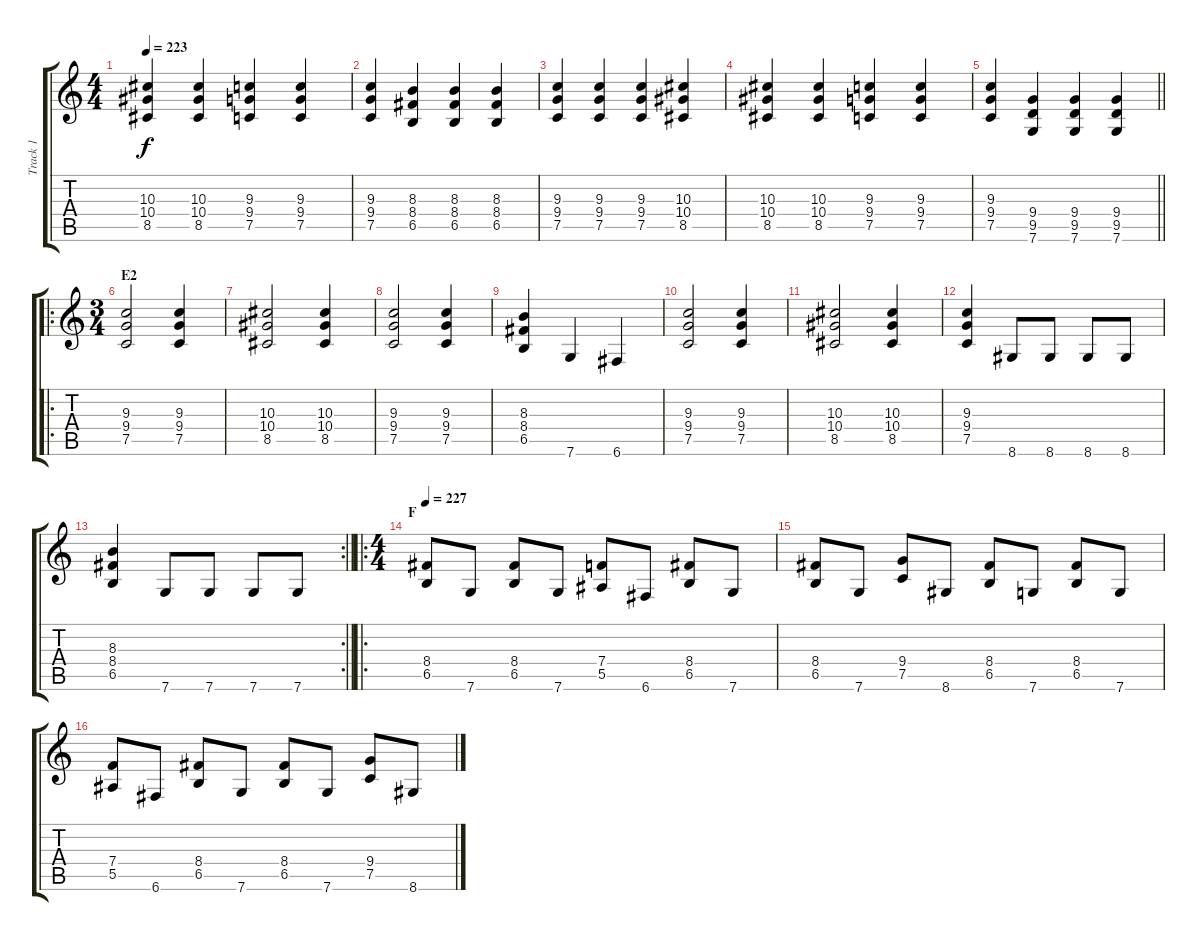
\track ("Track 1" "Track 1") {instrument distortionguitar}
\staff {score tabs}
\tuning (C4 G3 Eb3 Bb2 F2 C2) {hide}
\ts (4 4)
\tempo 223
\clef g2
\ks c
(10.3 10.4 8.5).4{dy f} (10.3 10.4 8.5).4 (9.3 9.4 7.5).4 (9.3 9.4 7.5).4 |
(9.3 9.4 7.5).4 (8.3 8.4 6.5).4 (8.3 8.4 6.5).4 (8.3 8.4 6.5).4 |
(9.3 9.4 7.5).4 (9.3 9.4 7.5).4 (9.3 9.4 7.5).4 (10.3 10.4 8.5).4 |
(10.3 10.4 8.5).4 (10.3 10.4 8.5).4 (9.3 9.4 7.5).4 (9.3 9.4 7.5).4 |
\barLineRight lightlight
(9.3 9.4 7.5).4 (9.4 9.5 7.6).4 (9.4 9.5 7.6).4 (9.4 9.5 7.6).4 |
\ro
\ts (3 4)
\section ("" "E2")
(9.3 9.4 7.5).2 (9.3 9.4 7.5).4 |
(10.3 10.4 8.5).2 (10.3 10.4 8.5).4 |
(9.3 9.4 7.5).2 (9.3 9.4 7.5).4 |
(8.3 8.4 6.5).4 7.6.4 6.6.4 |
(9.3 9.4 7.5).2 (9.3 9.4 7.5).4 |
(10.3 10.4 8.5).2 (10.3 10.4 8.5).4 |
(9.3 9.4 7.5).4 8.6.8 8.6.8 8.6.8 8.6.8 |
\rc 2
\barLineRight lightlight
(8.3 8.4 6.5).4 7.6.8 7.6.8 7.6.8 7.6.8 |
\ro
\ts (4 4)
\section ("" "F")
\tempo 227
(8.4 6.5).8 7.6.8 (8.4 6.5).8 7.6.8 (7.4 5.5).8 6.6.8 (8.4 6.5).8 7.6.8 |
(8.4 6.5).8 7.6.8 (9.4 7.5).8 8.6.8 (8.4 6.5).8 7.6.8 (8.4 6.5).8 7.6.8 |
(7.4 5.5).8 6.6.8 (8.4 6.5).8 7.6.8 (8.4 6.5).8 7.6.8 (9.4 7.5).8 8.6.8
